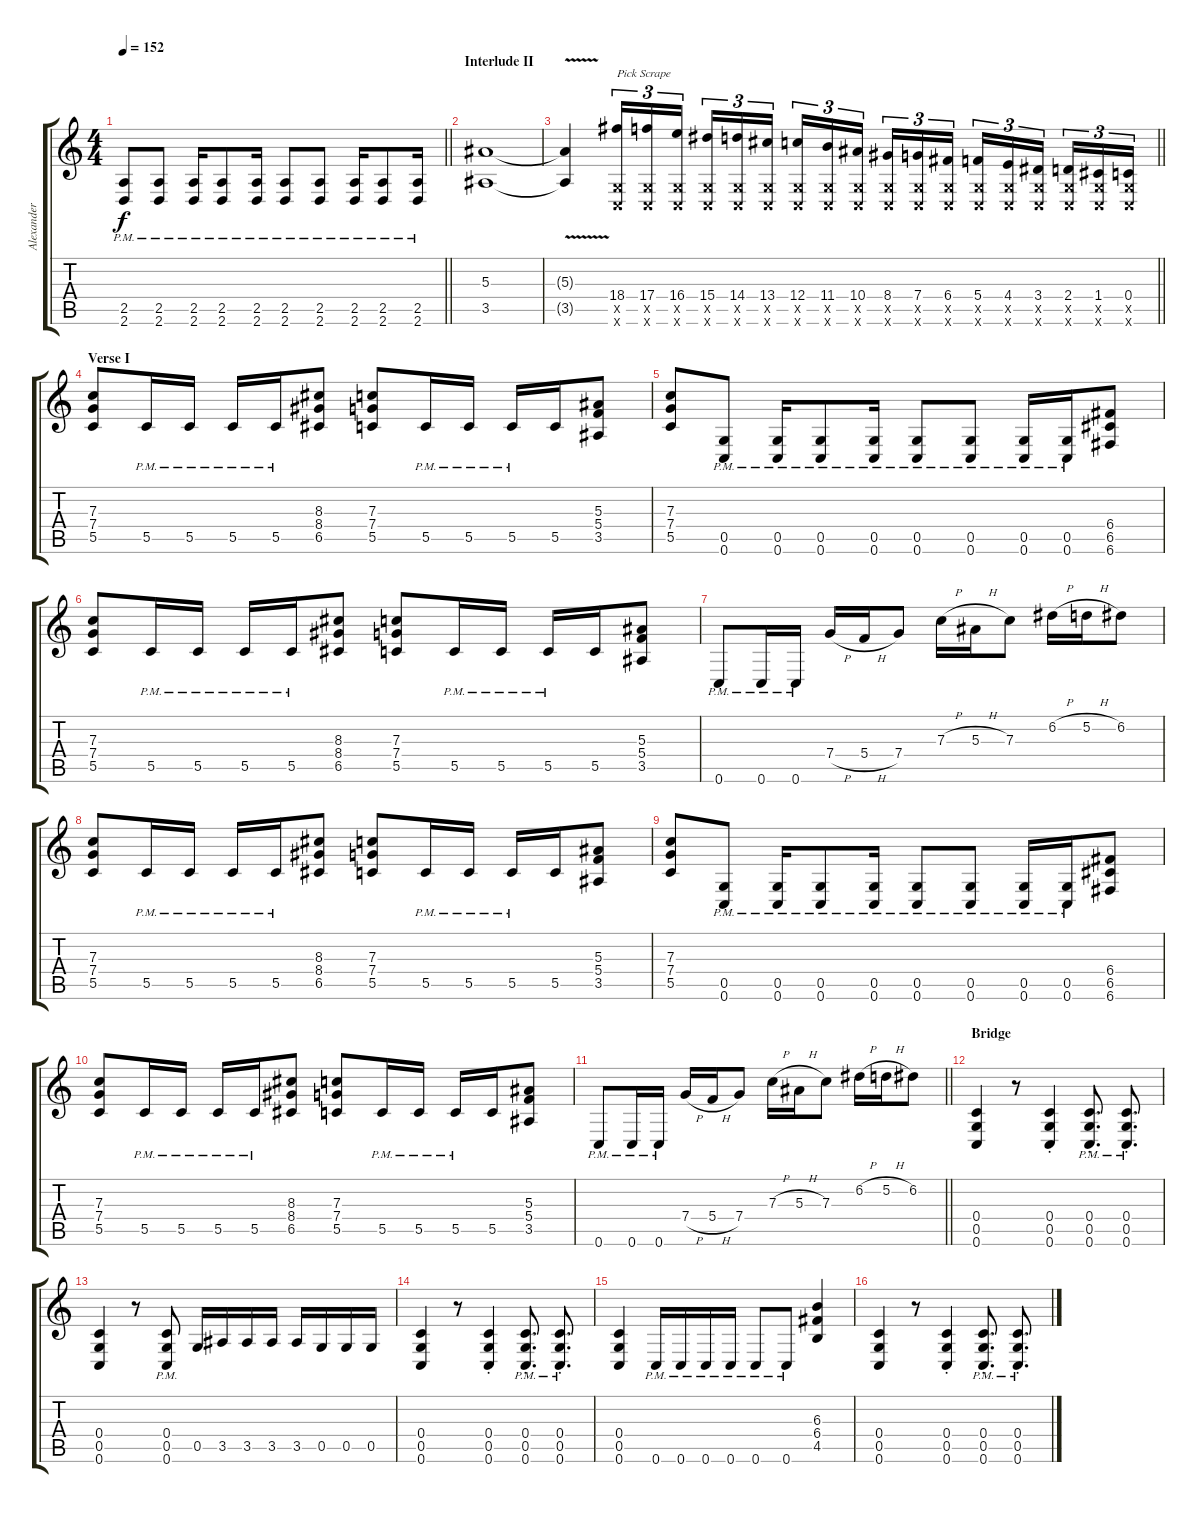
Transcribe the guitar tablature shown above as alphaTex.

\track ("Alexander (Rythm Guitar)" "Alexander ") {instrument overdrivenguitar}
\staff {score tabs}
\tuning (D4 A3 F3 C3 G2 C2) {hide}
\ts (4 4)
\tempo 152
\clef g2
\barLineRight lightlight
\ks c
(2.5{pm} 2.6{pm}).8{dy f} (2.5{pm} 2.6{pm}).8 (2.5{pm} 2.6{pm}).16 (2.5{pm} 2.6{pm}).8 (2.5{pm} 2.6{pm}).16 (2.5{pm} 2.6{pm}).8 (2.5{pm} 2.6{pm}).8 (2.5{pm} 2.6{pm}).16 (2.5{pm} 2.6{pm}).8 (2.5{pm} 2.6{pm}).16 |
\section ("" "Interlude II")
(5.3 3.5).1{balance 12} |
\barLineRight lightlight
(5.3{v t} 3.5{v t}).4 (18.4 0.5{x} 0.6{x}).16{tu (3 2) txt "Pick Scrape" instrument guitarfretnoise} (17.4 0.5{x} 0.6{x}).16{tu (3 2)} (16.4 0.5{x} 0.6{x}).16{tu (3 2) beam splitsecondary} (15.4 0.5{x} 0.6{x}).16{tu (3 2)} (14.4 0.5{x} 0.6{x}).16{tu (3 2)} (13.4 0.5{x} 0.6{x}).16{tu (3 2)} (12.4 0.5{x} 0.6{x}).16{tu (3 2)} (11.4 0.5{x} 0.6{x}).16{tu (3 2)} (10.4 0.5{x} 0.6{x}).16{tu (3 2) beam splitsecondary} (8.4 0.5{x} 0.6{x}).16{tu (3 2)} (7.4 0.5{x} 0.6{x}).16{tu (3 2)} (6.4 0.5{x} 0.6{x}).16{tu (3 2)} (5.4 0.5{x} 0.6{x}).16{tu (3 2)} (4.4 0.5{x} 0.6{x}).16{tu (3 2)} (3.4 0.5{x} 0.6{x}).16{tu (3 2) beam splitsecondary} (2.4 0.5{x} 0.6{x}).16{tu (3 2)} (1.4 0.5{x} 0.6{x}).16{tu (3 2)} (0.4 0.5{x} 0.6{x}).16{tu (3 2)} |
\section ("" "Verse I")
(7.3 7.4 5.5).8{volume 13 balance 14 instrument overdrivenguitar} 5.5{pm}.16 5.5{pm}.16 5.5{pm}.16 5.5{pm}.16 (8.3 8.4 6.5).8 (7.3 7.4 5.5).8 5.5{pm}.16 5.5{pm}.16 5.5{pm}.16 5.5.16 (5.3 5.4 3.5).8 |
(7.3 7.4 5.5).8 (0.5{pm} 0.6{pm}).8 (0.5{pm} 0.6{pm}).16 (0.5{pm} 0.6{pm}).8 (0.5{pm} 0.6{pm}).16 (0.5{pm} 0.6{pm}).8 (0.5{pm} 0.6{pm}).8 (0.5{pm} 0.6{pm}).16 (0.5{pm} 0.6{pm}).16 (6.4 6.5 6.6).8 |
(7.3 7.4 5.5).8 5.5{pm}.16 5.5{pm}.16 5.5{pm}.16 5.5{pm}.16 (8.3 8.4 6.5).8 (7.3 7.4 5.5).8 5.5{pm}.16 5.5{pm}.16 5.5{pm}.16 5.5.16 (5.3 5.4 3.5).8 |
0.6{pm}.8{volume 14} 0.6{pm}.16 0.6{pm}.16 7.4{h}.16{volume 16} 5.4{h}.16 7.4.8 7.3{h}.16 5.3{h}.16 7.3.8 6.2{h}.16 5.2{h}.16 6.2.8 |
(7.3 7.4 5.5).8{volume 13} 5.5{pm}.16 5.5{pm}.16 5.5{pm}.16 5.5{pm}.16 (8.3 8.4 6.5).8 (7.3 7.4 5.5).8 5.5{pm}.16 5.5{pm}.16 5.5{pm}.16 5.5.16 (5.3 5.4 3.5).8 |
(7.3 7.4 5.5).8 (0.5{pm} 0.6{pm}).8 (0.5{pm} 0.6{pm}).16 (0.5{pm} 0.6{pm}).8 (0.5{pm} 0.6{pm}).16 (0.5{pm} 0.6{pm}).8 (0.5{pm} 0.6{pm}).8 (0.5{pm} 0.6{pm}).16 (0.5{pm} 0.6{pm}).16 (6.4 6.5 6.6).8 |
(7.3 7.4 5.5).8 5.5{pm}.16 5.5{pm}.16 5.5{pm}.16 5.5{pm}.16 (8.3 8.4 6.5).8 (7.3 7.4 5.5).8 5.5{pm}.16 5.5{pm}.16 5.5{pm}.16 5.5.16 (5.3 5.4 3.5).8 |
\barLineRight lightlight
0.6{pm}.8{volume 14} 0.6{pm}.16 0.6{pm}.16 7.4{h}.16{volume 16} 5.4{h}.16 7.4.8 7.3{h}.16 5.3{h}.16 7.3.8 6.2{h}.16 5.2{h}.16 6.2.8 |
\section ("" "Bridge")
(0.4 0.5 0.6).4{volume 13 balance 14 instrument overdrivenguitar} r.8 (0.4{st} 0.5{st} 0.6{st}).4 (0.4{pm st} 0.5{pm st} 0.6{pm st}).8{d} (0.4{pm st} 0.5{pm st} 0.6{pm st}).8{d} |
(0.4 0.5 0.6).4 r.8 (0.4{pm} 0.5{pm} 0.6{pm}).8 0.5.16 3.5.16 3.5.16 3.5.16 3.5.16 0.5.16 0.5.16 0.5.16 |
(0.4 0.5 0.6).4 r.8 (0.4{st} 0.5{st} 0.6{st}).4 (0.4{pm st} 0.5{pm st} 0.6{pm st}).8{d} (0.4{pm st} 0.5{pm st} 0.6{pm st}).8{d} |
(0.4 0.5 0.6).4 0.6{pm}.16 0.6{pm}.16 0.6{pm}.16 0.6{pm}.16 0.6{pm}.8 0.6{pm}.8 (6.3 6.4 4.5).4 |
(0.4 0.5 0.6).4 r.8 (0.4{st} 0.5{st} 0.6{st}).4 (0.4{pm st} 0.5{pm st} 0.6{pm st}).8{d} (0.4{pm st} 0.5{pm st} 0.6{pm st}).8{d}
